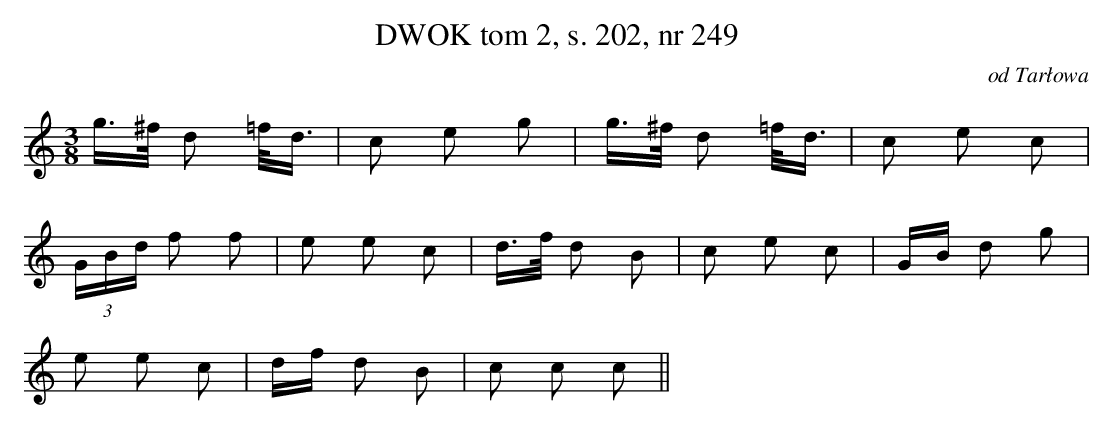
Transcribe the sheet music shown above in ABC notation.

X:1
T:DWOK tom 2, s. 202, nr 249
O:od Tarłowa
L:1/16
M:3/8
K:C
g3/2^f/2 d2 =f/2d3/2|c2 e2 g2|g3/2^f/2 d2 =f/2d3/2|c2 e2 c2|
 (3GBd f2 f2|e2 e2 c2|d3/2f/2 d2 B2|c2 e2 c2| GB d2 g2|
e2 e2 c2|df d2 B2|c2 c2 c2||
